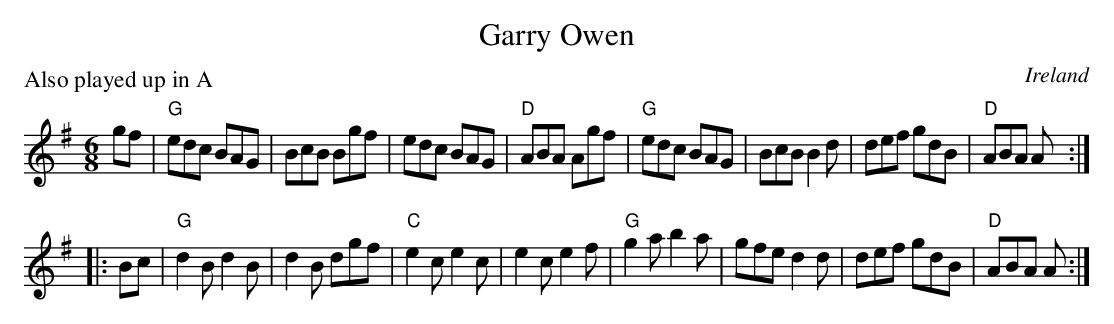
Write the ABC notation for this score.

X:1
T:Garry Owen
O:Ireland
P:Also played up in A
M:6/8
L:1/8
K:G
gf|\
"G"edc BAG|BcB Bgf|edc BAG|"D"ABA Agf|\
"G"edc BAG|BcB B2d|def gdB|"D"ABA A:|
|:Bc|\
"G"d2B d2B|d2B dgf|"C"e2c e2c|e2c e2f|\
"G"g2a b2a|gfe d2d|def gdB|"D"ABA A:|
